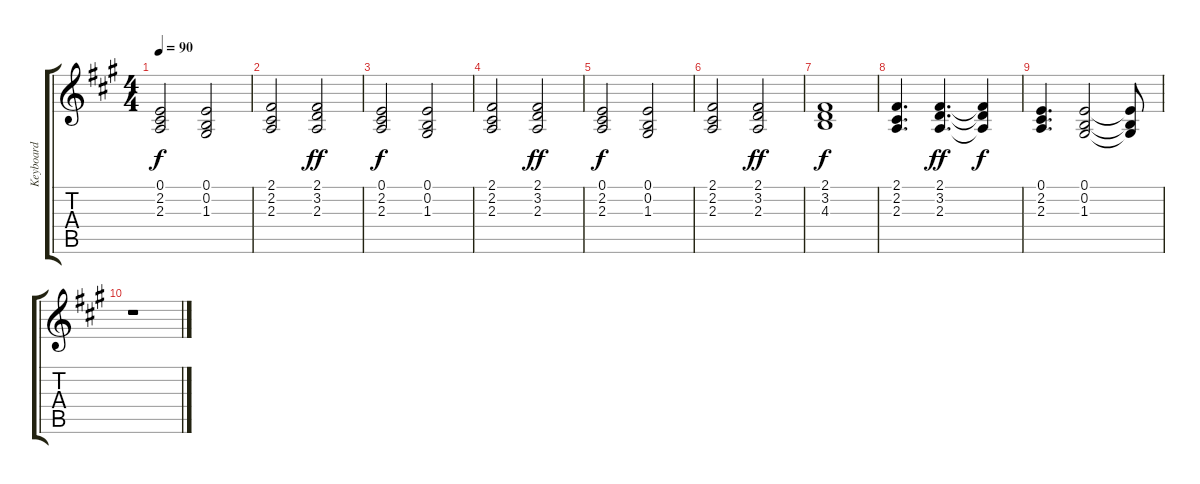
\track ("Keyboard" "Keyboard") {instrument synthstrings1}
\staff {score tabs}
\tuning (E4 B3 G3 D3 A2 E2) {hide}
\ts (4 4)
\tempo 90
\clef g2
\ks a
(0.1 2.2 2.3).2{dy f} (0.1 0.2 1.3).2 |
(2.1 2.2 2.3).2 (2.1 3.2 2.3).2{dy ff} |
(0.1 2.2 2.3).2{dy f} (0.1 0.2 1.3).2 |
(2.1 2.2 2.3).2 (2.1 3.2 2.3).2{dy ff} |
(0.1 2.2 2.3).2{dy f} (0.1 0.2 1.3).2 |
(2.1 2.2 2.3).2 (2.1 3.2 2.3).2{dy ff} |
(2.1 3.2 4.3).1{dy f} |
(2.1 2.2 2.3).4{d} (2.1 3.2 2.3).4{d dy ff} (2.1{t} 3.2{t} 2.3{t}).4{dy f} |
(0.1 2.2 2.3).4{d} (0.1 0.2 1.3).2{volume 0} (0.1{t} 0.2{t} 1.3{t}).8 |
r.1
